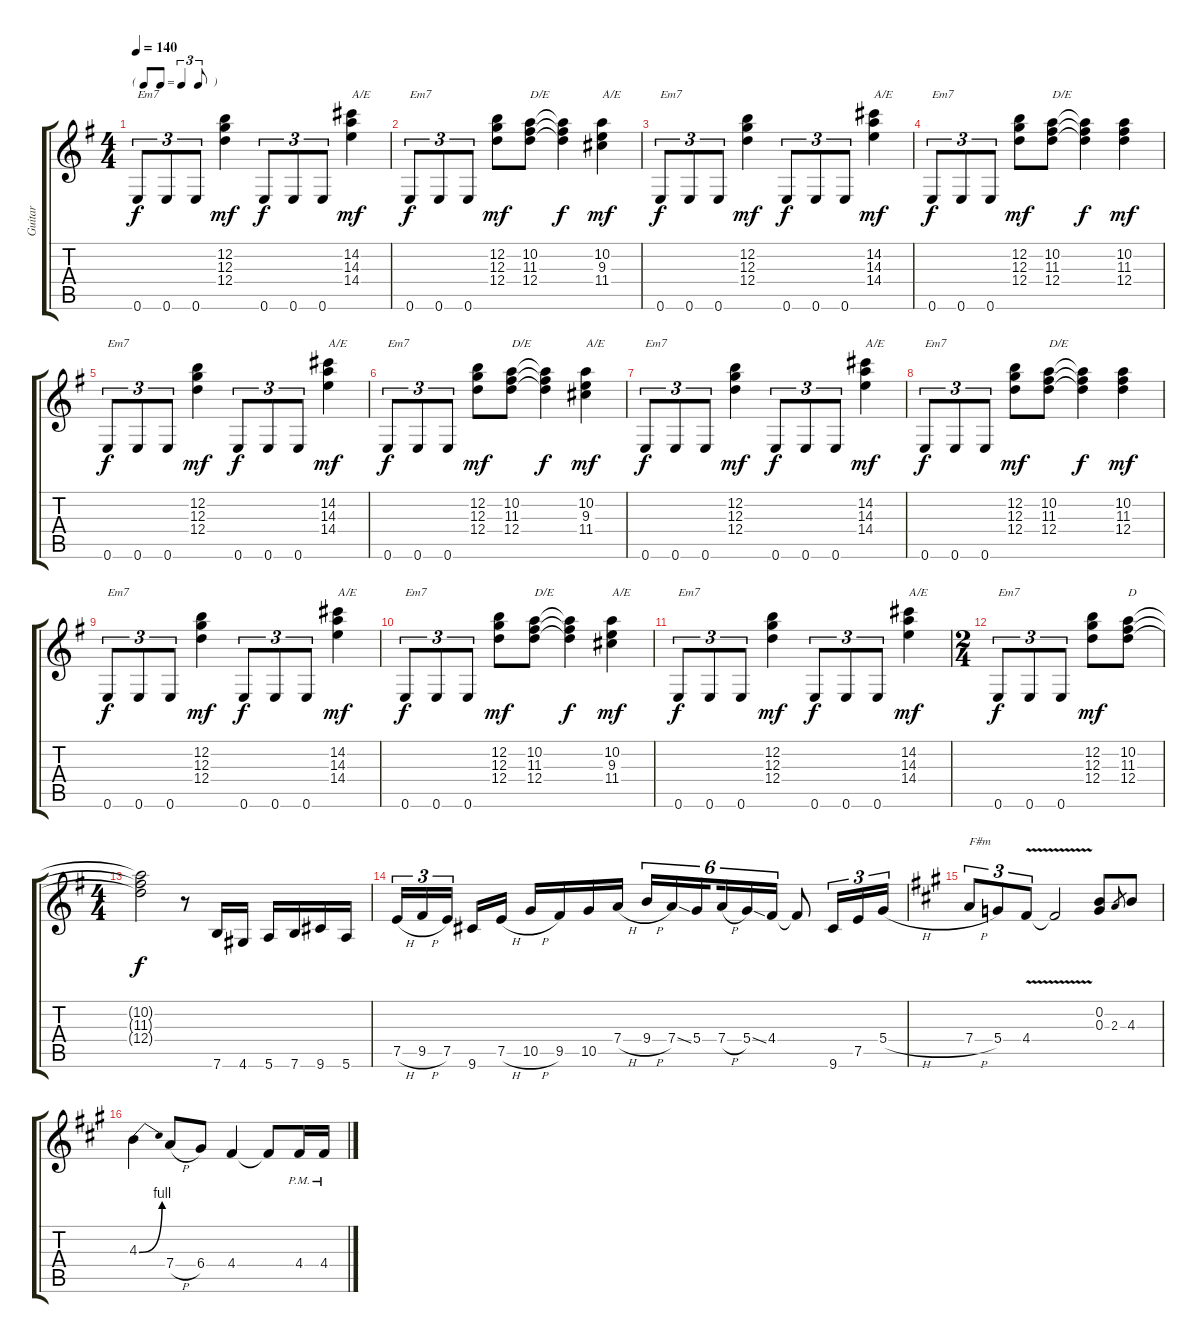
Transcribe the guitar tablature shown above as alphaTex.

\track ("Guitar" "Guitar") {instrument overdrivenguitar}
\staff {score tabs}
\tuning (E4 B3 G3 D3 A2 E2) {hide}
\ts (4 4)
\tf triplet8th
\tempo 140
\clef g2
\ks eminor
0.6.8{tu (3 2) txt "Em7" dy f} 0.6.8{tu (3 2)} 0.6.8{tu (3 2)} (12.2 12.3 12.4).4{dy mf} 0.6.8{tu (3 2) dy f} 0.6.8{tu (3 2)} 0.6.8{tu (3 2)} (14.2 14.3 14.4).4{txt "A/E" dy mf} |
0.6.8{tu (3 2) txt "Em7" dy f} 0.6.8{tu (3 2)} 0.6.8{tu (3 2)} (12.2 12.3 12.4).8{dy mf} (10.2 11.3 12.4).8{txt "D/E"} (10.2{t} 11.3{t} 12.4{t}).4{dy f} (10.2 9.3 11.4).4{txt "A/E" dy mf} |
0.6.8{tu (3 2) txt "Em7" dy f} 0.6.8{tu (3 2)} 0.6.8{tu (3 2)} (12.2 12.3 12.4).4{dy mf} 0.6.8{tu (3 2) dy f} 0.6.8{tu (3 2)} 0.6.8{tu (3 2)} (14.2 14.3 14.4).4{txt "A/E" dy mf} |
0.6.8{tu (3 2) txt "Em7" dy f} 0.6.8{tu (3 2)} 0.6.8{tu (3 2)} (12.2 12.3 12.4).8{dy mf} (10.2 11.3 12.4).8{txt "D/E"} (10.2{t} 11.3{t} 12.4{t}).4{dy f} (10.2 11.3 12.4).4{dy mf} |
0.6.8{tu (3 2) txt "Em7" dy f} 0.6.8{tu (3 2)} 0.6.8{tu (3 2)} (12.2 12.3 12.4).4{dy mf} 0.6.8{tu (3 2) dy f} 0.6.8{tu (3 2)} 0.6.8{tu (3 2)} (14.2 14.3 14.4).4{txt "A/E" dy mf} |
0.6.8{tu (3 2) txt "Em7" dy f} 0.6.8{tu (3 2)} 0.6.8{tu (3 2)} (12.2 12.3 12.4).8{dy mf} (10.2 11.3 12.4).8{txt "D/E"} (10.2{t} 11.3{t} 12.4{t}).4{dy f} (10.2 9.3 11.4).4{txt "A/E" dy mf} |
0.6.8{tu (3 2) txt "Em7" dy f} 0.6.8{tu (3 2)} 0.6.8{tu (3 2)} (12.2 12.3 12.4).4{dy mf} 0.6.8{tu (3 2) dy f} 0.6.8{tu (3 2)} 0.6.8{tu (3 2)} (14.2 14.3 14.4).4{txt "A/E" dy mf} |
0.6.8{tu (3 2) txt "Em7" dy f} 0.6.8{tu (3 2)} 0.6.8{tu (3 2)} (12.2 12.3 12.4).8{dy mf} (10.2 11.3 12.4).8{txt "D/E"} (10.2{t} 11.3{t} 12.4{t}).4{dy f} (10.2 11.3 12.4).4{dy mf} |
0.6.8{tu (3 2) txt "Em7" dy f} 0.6.8{tu (3 2)} 0.6.8{tu (3 2)} (12.2 12.3 12.4).4{dy mf} 0.6.8{tu (3 2) dy f} 0.6.8{tu (3 2)} 0.6.8{tu (3 2)} (14.2 14.3 14.4).4{txt "A/E" dy mf} |
0.6.8{tu (3 2) txt "Em7" dy f} 0.6.8{tu (3 2)} 0.6.8{tu (3 2)} (12.2 12.3 12.4).8{dy mf} (10.2 11.3 12.4).8{txt "D/E"} (10.2{t} 11.3{t} 12.4{t}).4{dy f} (10.2 9.3 11.4).4{txt "A/E" dy mf} |
0.6.8{tu (3 2) txt "Em7" dy f} 0.6.8{tu (3 2)} 0.6.8{tu (3 2)} (12.2 12.3 12.4).4{dy mf} 0.6.8{tu (3 2) dy f} 0.6.8{tu (3 2)} 0.6.8{tu (3 2)} (14.2 14.3 14.4).4{txt "A/E" dy mf} |
\ts (2 4)
0.6.8{tu (3 2) txt "Em7" dy f} 0.6.8{tu (3 2)} 0.6.8{tu (3 2)} (12.2 12.3 12.4).8{dy mf} (10.2 11.3 12.4).8{txt "D"} |
\ts (4 4)
(10.2{t} 11.3{t} 12.4{t}).2{dy f} r.8 7.6.16{volume 16} 4.6.16 5.6.16 7.6.16 9.6.16 5.6.16 |
7.5{h}.16{tu (3 2)} 9.5{h}.16{tu (3 2)} 7.5.16{tu (3 2) beam splitsecondary} 9.6.16 7.5{h}.16 10.5{h}.16 9.5.16 10.5.16 7.4{h}.16 9.4{h}.16{tu (6 4)} 7.4{ss}.16{tu (6 4)} 5.4.16{tu (6 4) beam splitsecondary} 7.4{h}.16{tu (6 4)} 5.4{ss}.16{tu (6 4)} 4.4.16{tu (6 4)} 4.4{t}.8 9.6.16{tu (3 2)} 7.5.16{tu (3 2)} 5.4{h}.16{tu (3 2)} |
\ks f#minor
7.4{h}.8{tu (3 2) txt "F#m"} 5.4.8{tu (3 2)} 4.4{v}.8{tu (3 2)} 4.4{t}.2 (0.2 0.3).8 2.3.8{gr} 4.3.8 |
4.3{be (bend 0 0 60 4)}.4 7.4{h}.8 6.4.8 4.4.4 4.4{t}.8 4.4{pm}.16 4.4{pm}.16
